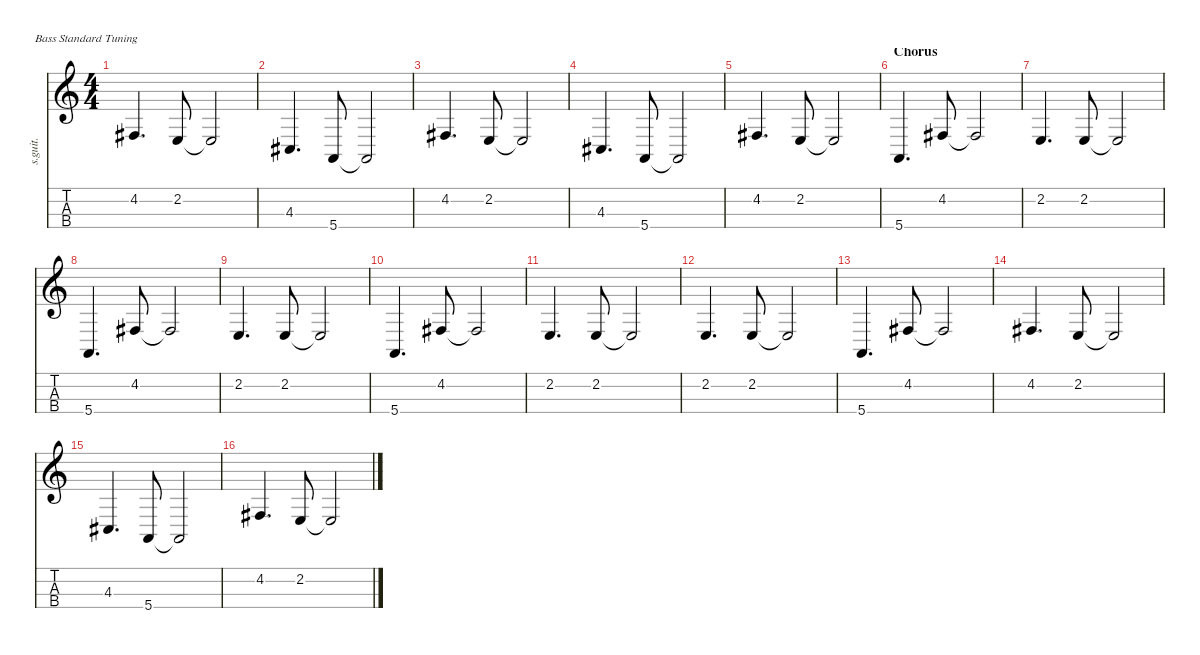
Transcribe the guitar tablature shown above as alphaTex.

\defaultSystemsLayout 4
\hideDynamics
\bracketExtendMode nobrackets
\track ("Bass" "s.guit.") {instrument electricbassfinger}
\staff {score tabs}
\tuning (G2 D2 A1 E1)
\ts (4 4)
\tempo (102 hide)
\clef g2
\ks c
4.2{acc #}.4{d dy f} 2.2.8 2.2{t}.2 |
4.3{acc #}.4{d} 5.4.8 5.4{t}.2 |
4.2{acc #}.4{d} 2.2.8 2.2{t}.2 |
4.3{acc #}.4{d} 5.4.8 5.4{t}.2 |
4.2{acc #}.4{d} 2.2.8 2.2{t}.2 |
\section ("" "Chorus")
5.4.4{d} 4.2{acc #}.8 4.2{t}.2 |
2.2.4{d} 2.2.8 2.2{t}.2 |
5.4.4{d} 4.2{acc #}.8 4.2{t}.2 |
2.2.4{d} 2.2.8 2.2{t}.2 |
5.4.4{d} 4.2{acc #}.8 4.2{t}.2 |
2.2.4{d} 2.2.8 2.2{t}.2 |
2.2.4{d} 2.2.8 2.2{t}.2 |
5.4.4{d} 4.2{acc #}.8 4.2{t}.2 |
4.2{acc #}.4{d} 2.2.8 2.2{t}.2 |
4.3{acc #}.4{d} 5.4.8 5.4{t}.2 |
4.2{acc #}.4{d} 2.2.8 2.2{t}.2
